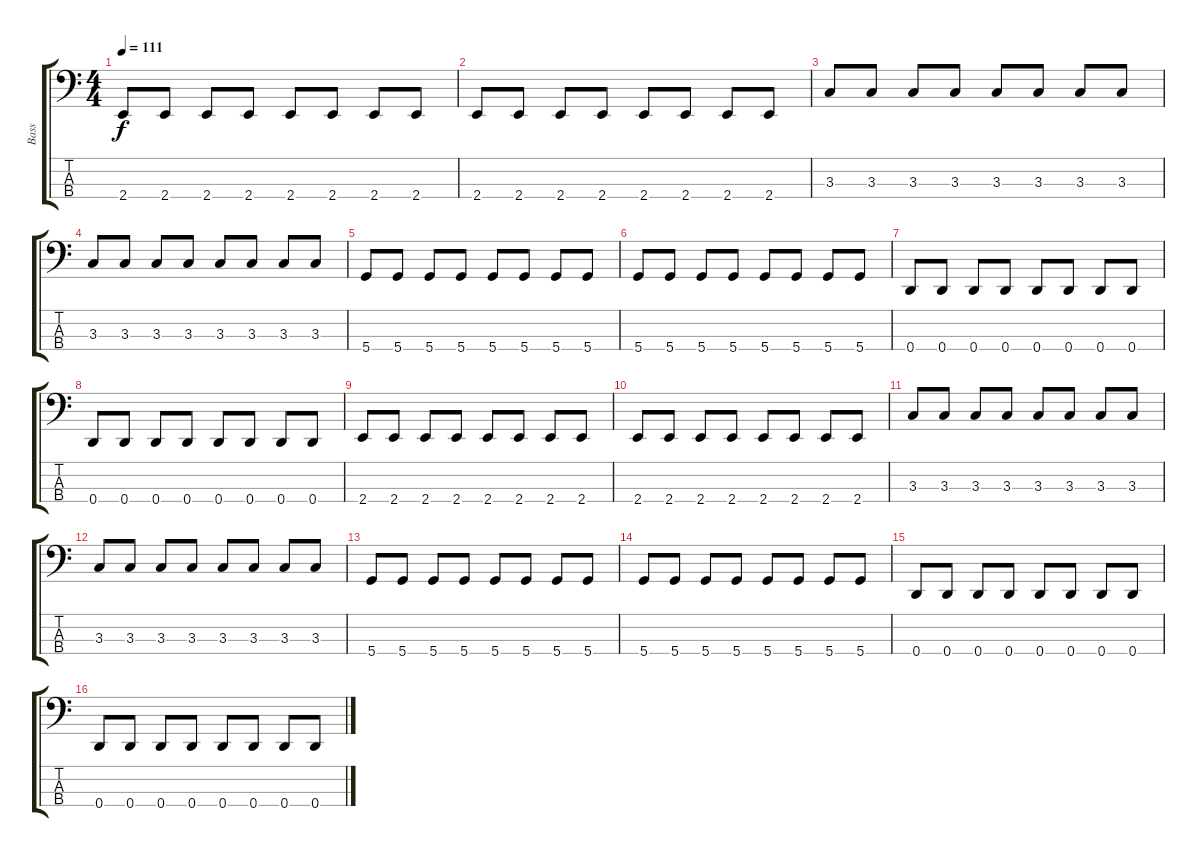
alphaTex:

\track ("Bass" "Bass") {instrument electricbasspick}
\staff {score tabs}
\tuning (G2 D2 A1 D1) {hide}
\ts (4 4)
\tempo 111
\clef f4
\ks c
2.4.8{dy f} 2.4.8 2.4.8 2.4.8 2.4.8 2.4.8 2.4.8 2.4.8 |
2.4.8 2.4.8 2.4.8 2.4.8 2.4.8 2.4.8 2.4.8 2.4.8 |
3.3.8 3.3.8 3.3.8 3.3.8 3.3.8 3.3.8 3.3.8 3.3.8 |
3.3.8 3.3.8 3.3.8 3.3.8 3.3.8 3.3.8 3.3.8 3.3.8 |
5.4.8 5.4.8 5.4.8 5.4.8 5.4.8 5.4.8 5.4.8 5.4.8 |
5.4.8 5.4.8 5.4.8 5.4.8 5.4.8 5.4.8 5.4.8 5.4.8 |
0.4.8 0.4.8 0.4.8 0.4.8 0.4.8 0.4.8 0.4.8 0.4.8 |
0.4.8 0.4.8 0.4.8 0.4.8 0.4.8 0.4.8 0.4.8 0.4.8 |
2.4.8 2.4.8 2.4.8 2.4.8 2.4.8 2.4.8 2.4.8 2.4.8 |
2.4.8 2.4.8 2.4.8 2.4.8 2.4.8 2.4.8 2.4.8 2.4.8 |
3.3.8 3.3.8 3.3.8 3.3.8 3.3.8 3.3.8 3.3.8 3.3.8 |
3.3.8 3.3.8 3.3.8 3.3.8 3.3.8 3.3.8 3.3.8 3.3.8 |
5.4.8 5.4.8 5.4.8 5.4.8 5.4.8 5.4.8 5.4.8 5.4.8 |
5.4.8 5.4.8 5.4.8 5.4.8 5.4.8 5.4.8 5.4.8 5.4.8 |
0.4.8 0.4.8 0.4.8 0.4.8 0.4.8 0.4.8 0.4.8 0.4.8 |
0.4.8 0.4.8 0.4.8 0.4.8 0.4.8 0.4.8 0.4.8 0.4.8
